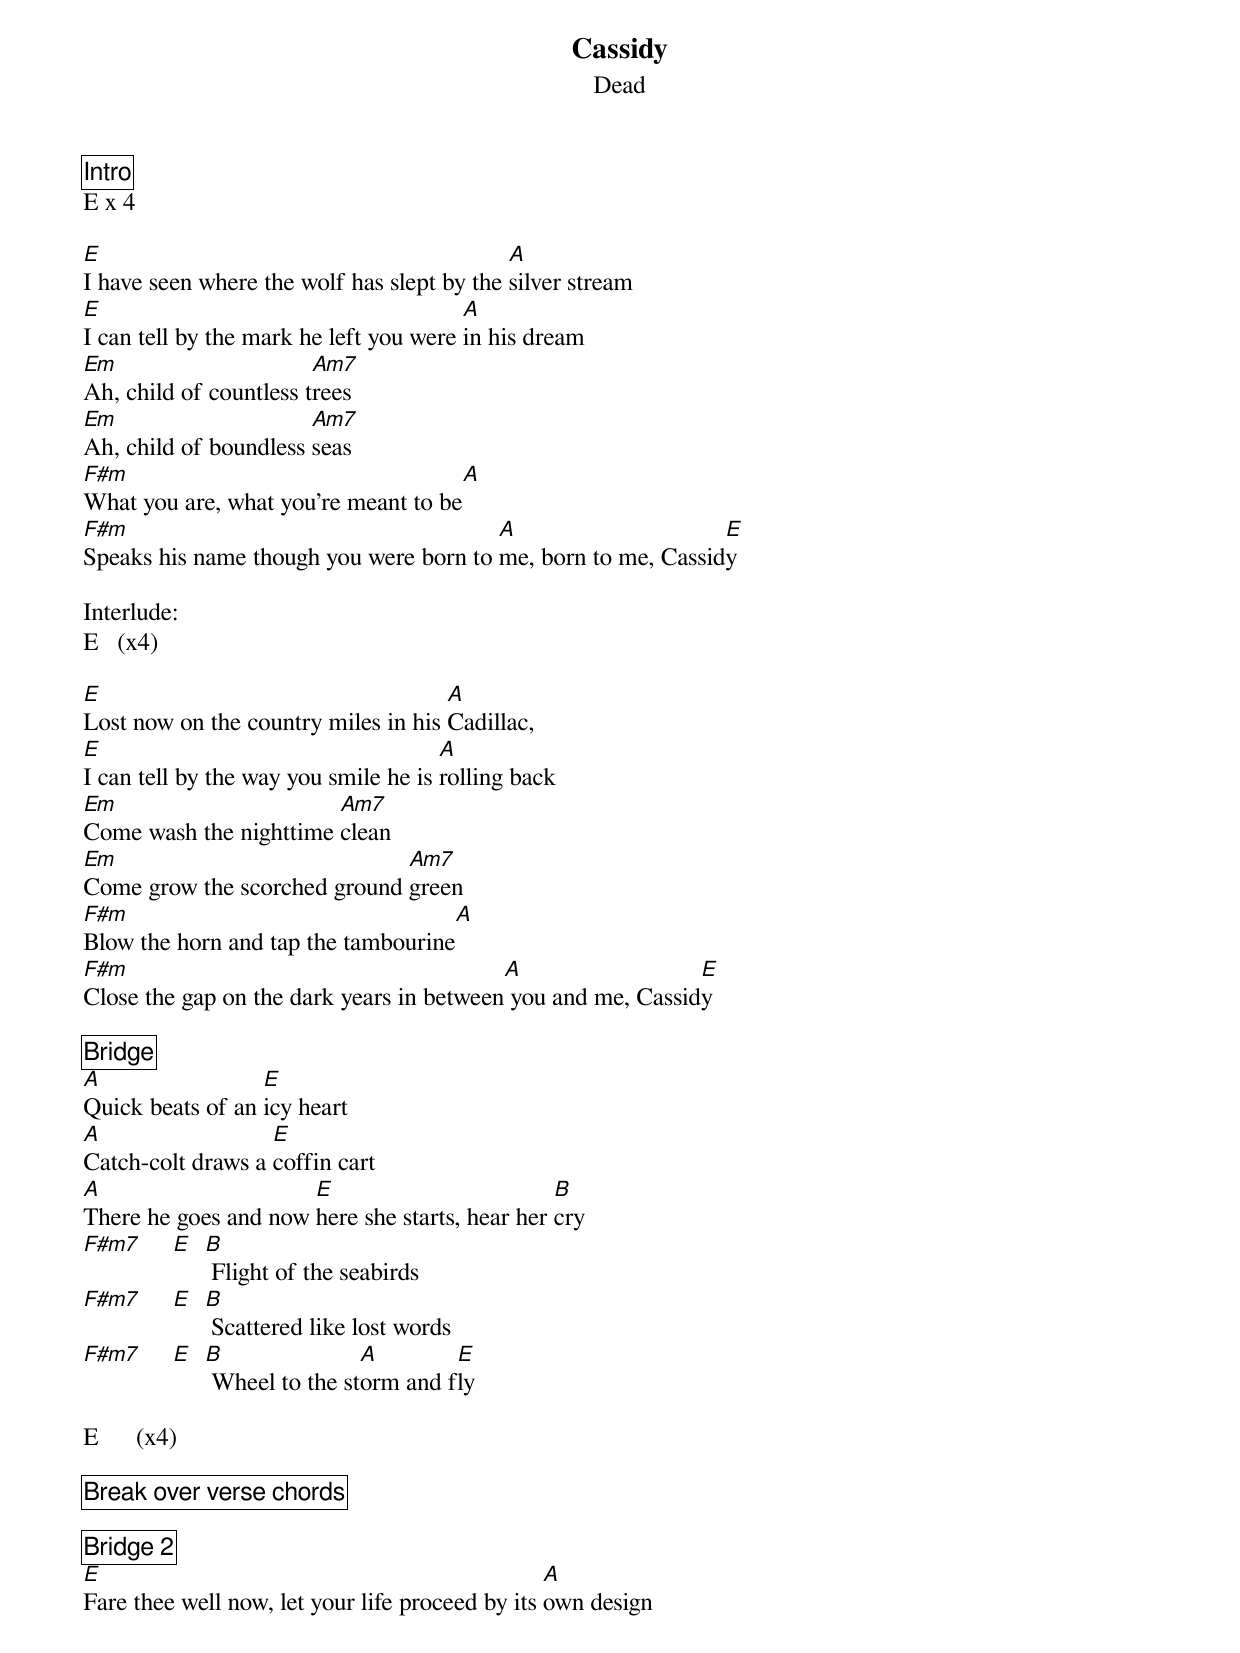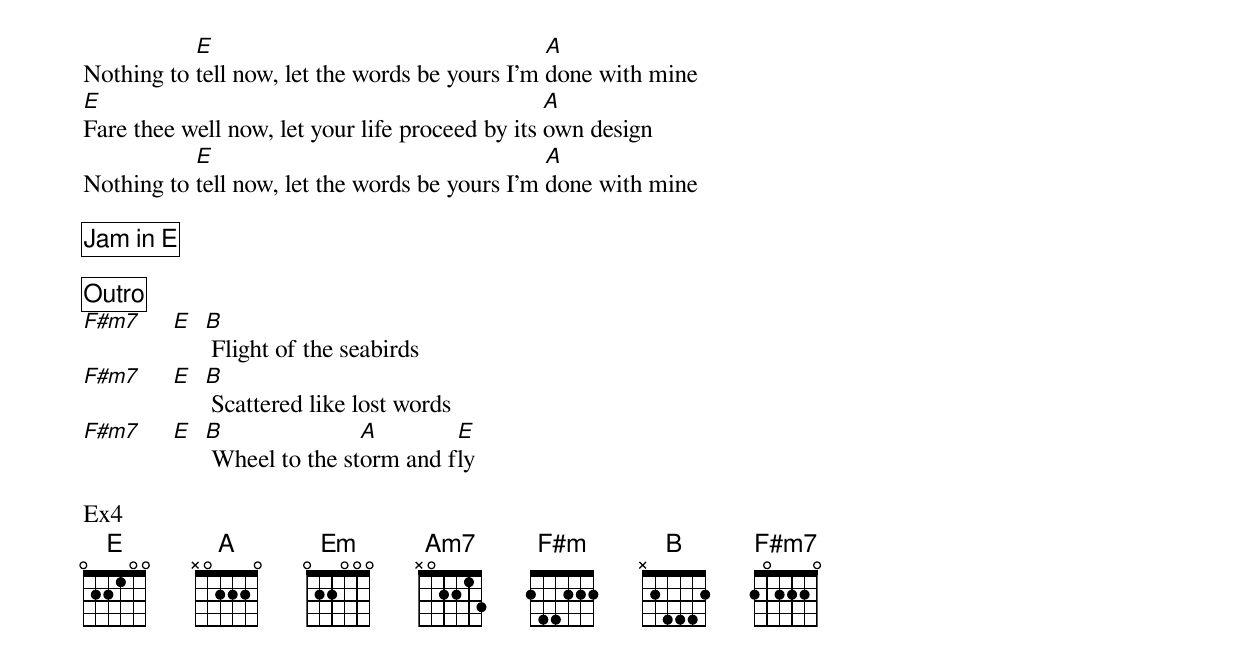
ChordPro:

{title: Cassidy}
{subtitle: Dead}

{cb: Intro}
E x 4

{sov}
[E]I have seen where the wolf has slept by the [A]silver stream
[E]I can tell by the mark he left you were [A]in his dream
[Em]Ah, child of countless t[Am7]rees
[Em]Ah, child of boundless [Am7]seas
[F#m]What you are, what you're meant to be[A]
[F#m]Speaks his name though you were born to [A]me, born to me, Cassid[E]y
{eov}

Interlude:
E   (x4)

{sov}
[E]Lost now on the country miles in his [A]Cadillac,
[E]I can tell by the way you smile he is [A]rolling back
[Em]Come wash the nighttime [Am7]clean
[Em]Come grow the scorched ground [Am7]green
[F#m]Blow the horn and tap the tambourine[A]
[F#m]Close the gap on the dark years in between[A] you and me, Cassid[E]y
{eov}

{cb: Bridge}
[A]Quick beats of an [E]icy heart
[A]Catch-colt draws a [E]coffin cart
[A]There he goes and now [E]here she starts, hear her [B]cry
[F#m7]     [E]  [B] Flight of the seabirds
[F#m7]     [E]  [B] Scattered like lost words
[F#m7]     [E]  [B] Wheel to the st[A]orm and f[E]ly

E      (x4)

{cb: Break over verse chords}

{cb: Bridge 2}
[E]Fare thee well now, let your life proceed by its [A]own design
Nothing to [E]tell now, let the words be yours I'm [A]done with mine
[E]Fare thee well now, let your life proceed by its [A]own design
Nothing to [E]tell now, let the words be yours I'm [A]done with mine

{cb: Jam in E}

{cb: Outro}
[F#m7]     [E]  [B] Flight of the seabirds
[F#m7]     [E]  [B] Scattered like lost words
[F#m7]     [E]  [B] Wheel to the st[A]orm and f[E]ly

Ex4
